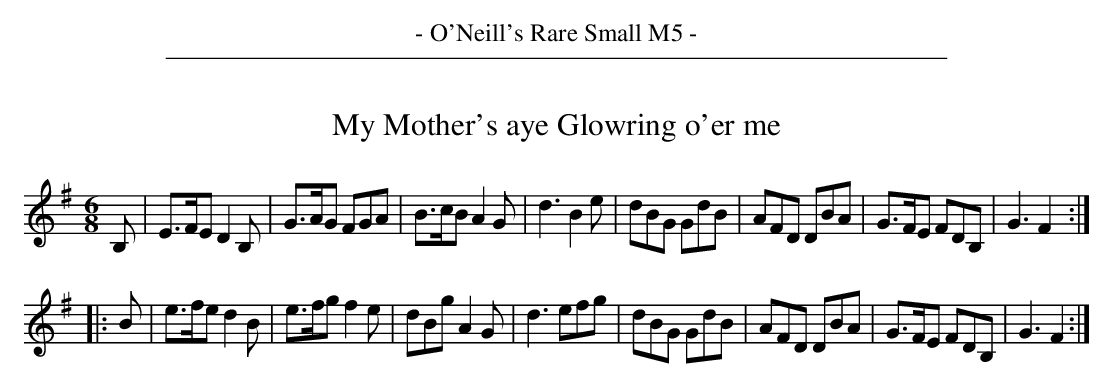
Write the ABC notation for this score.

X:1
T: My Mother's aye Glowring o'er me
M: 6/8
L: 1/8
K: Em
B, |\
E>FE D2B,| G>AG FGA | B>cB A2G | d3 B2e |\
dBG  GdB | AFD  DBA | G>FE FDB,| G3 F2 :|
|: B |\
e>fe d2B | e>fg f2e | dBg  A2G | d3 efg |\
dBG  GdB | AFD  DBA | G>FE FDB,| G3 F2 :|
